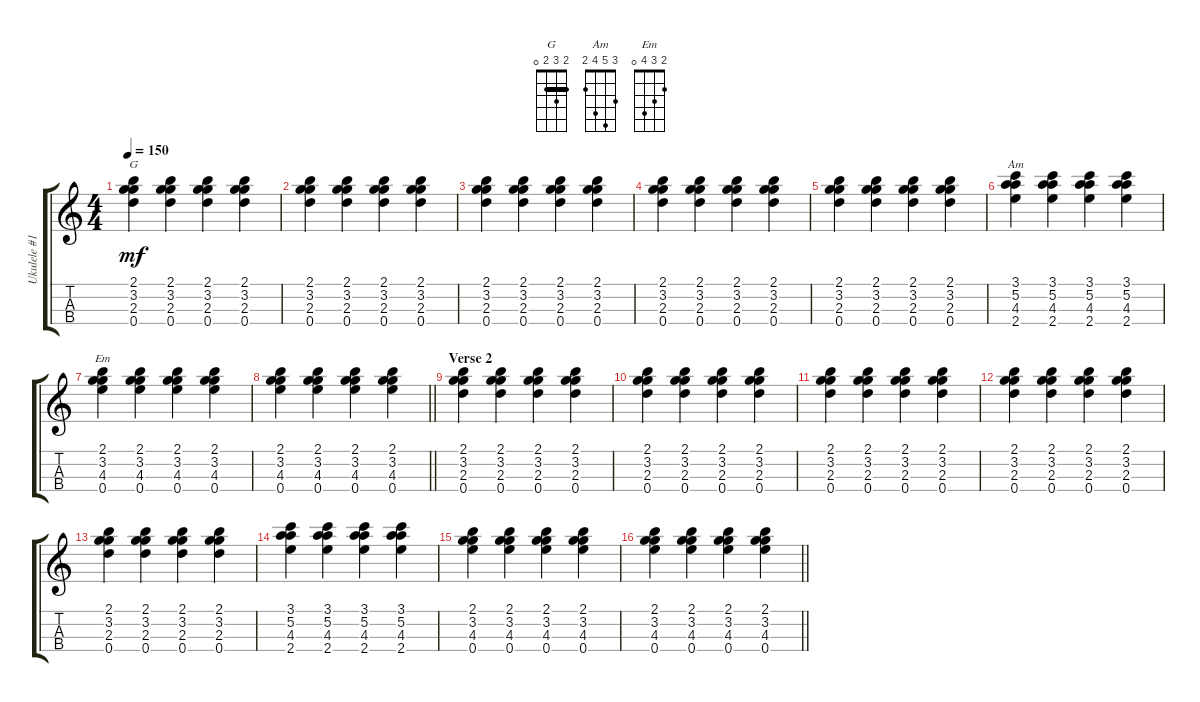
\track ("Ukulele #1" "Ukulele #1") {instrument acousticguitarnylon}
\staff {score tabs}
\tuning (A4 E4 C4 G4) {hide}
\chord ("G" 2 3 2 0) {barre 2}
\chord ("Am" 3 5 4 2)
\chord ("Em" 2 3 4 0)
\ts (4 4)
\tempo 150
\clef g2
\ks c
(2.1 3.2 2.3 0.4).4{ch "G" dy mf} (2.1 3.2 2.3 0.4).4 (2.1 3.2 2.3 0.4).4 (2.1 3.2 2.3 0.4).4 |
(2.1 3.2 2.3 0.4).4 (2.1 3.2 2.3 0.4).4 (2.1 3.2 2.3 0.4).4 (2.1 3.2 2.3 0.4).4 |
(2.1 3.2 2.3 0.4).4 (2.1 3.2 2.3 0.4).4 (2.1 3.2 2.3 0.4).4 (2.1 3.2 2.3 0.4).4 |
(2.1 3.2 2.3 0.4).4 (2.1 3.2 2.3 0.4).4 (2.1 3.2 2.3 0.4).4 (2.1 3.2 2.3 0.4).4 |
(2.1 3.2 2.3 0.4).4 (2.1 3.2 2.3 0.4).4 (2.1 3.2 2.3 0.4).4 (2.1 3.2 2.3 0.4).4 |
(3.1 5.2 4.3 2.4).4{ch "Am"} (3.1 5.2 4.3 2.4).4 (3.1 5.2 4.3 2.4).4 (3.1 5.2 4.3 2.4).4 |
(2.1 3.2 4.3 0.4).4{ch "Em"} (2.1 3.2 4.3 0.4).4 (2.1 3.2 4.3 0.4).4 (2.1 3.2 4.3 0.4).4 |
\barLineRight lightlight
(2.1 3.2 4.3 0.4).4 (2.1 3.2 4.3 0.4).4 (2.1 3.2 4.3 0.4).4 (2.1 3.2 4.3 0.4).4 |
\section ("" "Verse 2")
(2.1 3.2 2.3 0.4).4 (2.1 3.2 2.3 0.4).4 (2.1 3.2 2.3 0.4).4 (2.1 3.2 2.3 0.4).4 |
(2.1 3.2 2.3 0.4).4 (2.1 3.2 2.3 0.4).4 (2.1 3.2 2.3 0.4).4 (2.1 3.2 2.3 0.4).4 |
(2.1 3.2 2.3 0.4).4 (2.1 3.2 2.3 0.4).4 (2.1 3.2 2.3 0.4).4 (2.1 3.2 2.3 0.4).4 |
(2.1 3.2 2.3 0.4).4 (2.1 3.2 2.3 0.4).4 (2.1 3.2 2.3 0.4).4 (2.1 3.2 2.3 0.4).4 |
(2.1 3.2 2.3 0.4).4 (2.1 3.2 2.3 0.4).4 (2.1 3.2 2.3 0.4).4 (2.1 3.2 2.3 0.4).4 |
(3.1 5.2 4.3 2.4).4 (3.1 5.2 4.3 2.4).4 (3.1 5.2 4.3 2.4).4 (3.1 5.2 4.3 2.4).4 |
(2.1 3.2 4.3 0.4).4 (2.1 3.2 4.3 0.4).4 (2.1 3.2 4.3 0.4).4 (2.1 3.2 4.3 0.4).4 |
\barLineRight lightlight
(2.1 3.2 4.3 0.4).4 (2.1 3.2 4.3 0.4).4 (2.1 3.2 4.3 0.4).4 (2.1 3.2 4.3 0.4).4
